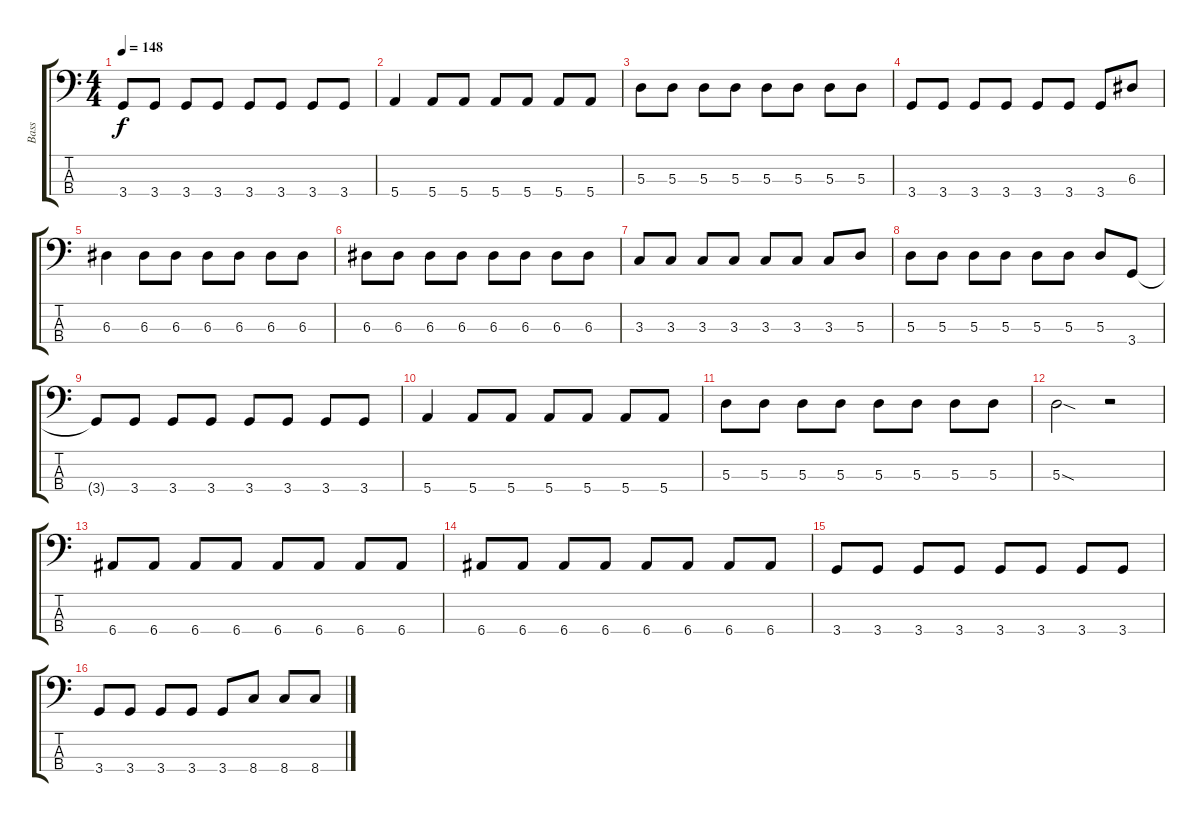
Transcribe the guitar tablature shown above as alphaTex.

\track ("Bass" "Bass") {instrument electricbassfinger}
\staff {score tabs}
\tuning (G2 D2 A1 E1) {hide}
\ts (4 4)
\tempo 148
\clef f4
\ks c
3.4{t}.8{dy f} 3.4.8 3.4.8 3.4.8 3.4.8 3.4.8 3.4.8 3.4.8 |
5.4.4 5.4.8 5.4.8 5.4.8 5.4.8 5.4.8 5.4.8 |
5.3.8 5.3.8 5.3.8 5.3.8 5.3.8 5.3.8 5.3.8 5.3.8 |
3.4.8 3.4.8 3.4.8 3.4.8 3.4.8 3.4.8 3.4.8 6.3.8 |
6.3.4 6.3.8 6.3.8 6.3.8 6.3.8 6.3.8 6.3.8 |
6.3.8 6.3.8 6.3.8 6.3.8 6.3.8 6.3.8 6.3.8 6.3.8 |
3.3.8 3.3.8 3.3.8 3.3.8 3.3.8 3.3.8 3.3.8 5.3.8 |
5.3.8 5.3.8 5.3.8 5.3.8 5.3.8 5.3.8 5.3.8 3.4.8 |
3.4{t}.8 3.4.8 3.4.8 3.4.8 3.4.8 3.4.8 3.4.8 3.4.8 |
5.4.4 5.4.8 5.4.8 5.4.8 5.4.8 5.4.8 5.4.8 |
5.3.8 5.3.8 5.3.8 5.3.8 5.3.8 5.3.8 5.3.8 5.3.8 |
5.3{sod}.2 r.2 |
6.4.8 6.4.8 6.4.8 6.4.8 6.4.8 6.4.8 6.4.8 6.4.8 |
6.4.8 6.4.8 6.4.8 6.4.8 6.4.8 6.4.8 6.4.8 6.4.8 |
3.4.8 3.4.8 3.4.8 3.4.8 3.4.8 3.4.8 3.4.8 3.4.8 |
3.4.8 3.4.8 3.4.8 3.4.8 3.4.8 8.4.8 8.4.8 8.4.8
